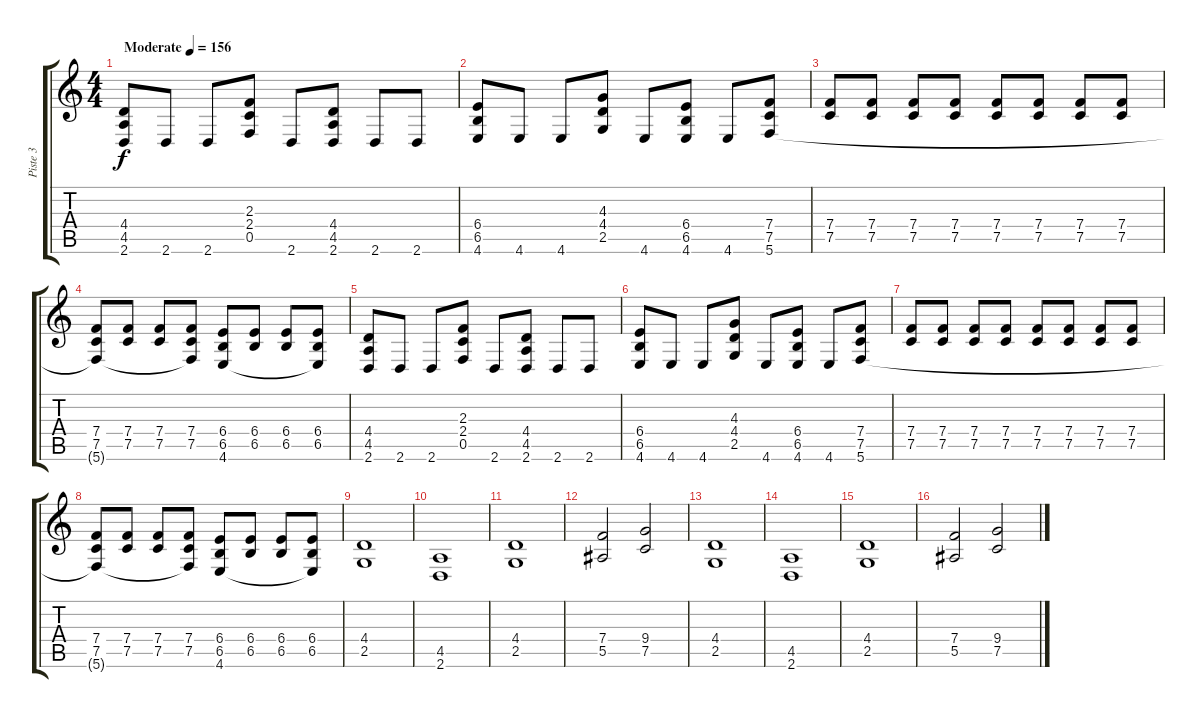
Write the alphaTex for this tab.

\track ("Piste 3" "Piste 3") {instrument distortionguitar}
\staff {score tabs}
\tuning (C4 G3 Eb3 Bb2 F2 C2) {hide}
\ts (4 4)
\tempo (156 "Moderate")
\clef g2
\ks c
(4.4 4.5 2.6).8{dy f instrument distortionguitar} 2.6.8 2.6.8 (2.3 2.4 0.5).8 2.6.8 (4.4 4.5 2.6).8 2.6.8 2.6.8 |
(6.4 6.5 4.6).8 4.6.8 4.6.8 (4.3 4.4 2.5).8 4.6.8 (6.4 6.5 4.6).8 4.6.8 (7.4 7.5 5.6).8 |
(7.4 7.5).8 (7.4 7.5).8 (7.4 7.5).8 (7.4 7.5).8 (7.4 7.5).8 (7.4 7.5).8 (7.4 7.5).8 (7.4 7.5).8 |
(7.4 7.5 5.6{t}).8 (7.4 7.5).8 (7.4 7.5).8 (7.4 7.5 5.6{t}).8 (6.4 6.5 4.6).8 (6.4 6.5).8 (6.4 6.5).8 (6.4 6.5 4.6{t}).8 |
(4.4 4.5 2.6).8 2.6.8 2.6.8 (2.3 2.4 0.5).8 2.6.8 (4.4 4.5 2.6).8 2.6.8 2.6.8 |
(6.4 6.5 4.6).8 4.6.8 4.6.8 (4.3 4.4 2.5).8 4.6.8 (6.4 6.5 4.6).8 4.6.8 (7.4 7.5 5.6).8 |
(7.4 7.5).8 (7.4 7.5).8 (7.4 7.5).8 (7.4 7.5).8 (7.4 7.5).8 (7.4 7.5).8 (7.4 7.5).8 (7.4 7.5).8 |
(7.4 7.5 5.6{t}).8 (7.4 7.5).8 (7.4 7.5).8 (7.4 7.5 5.6{t}).8 (6.4 6.5 4.6).8 (6.4 6.5).8 (6.4 6.5).8 (6.4 6.5 4.6{t}).8 |
(4.4 2.5).1 |
(4.5 2.6).1 |
(4.4 2.5).1 |
(7.4 5.5).2 (9.4 7.5).2 |
(4.4 2.5).1 |
(4.5 2.6).1 |
(4.4 2.5).1 |
(7.4 5.5).2 (9.4 7.5).2
